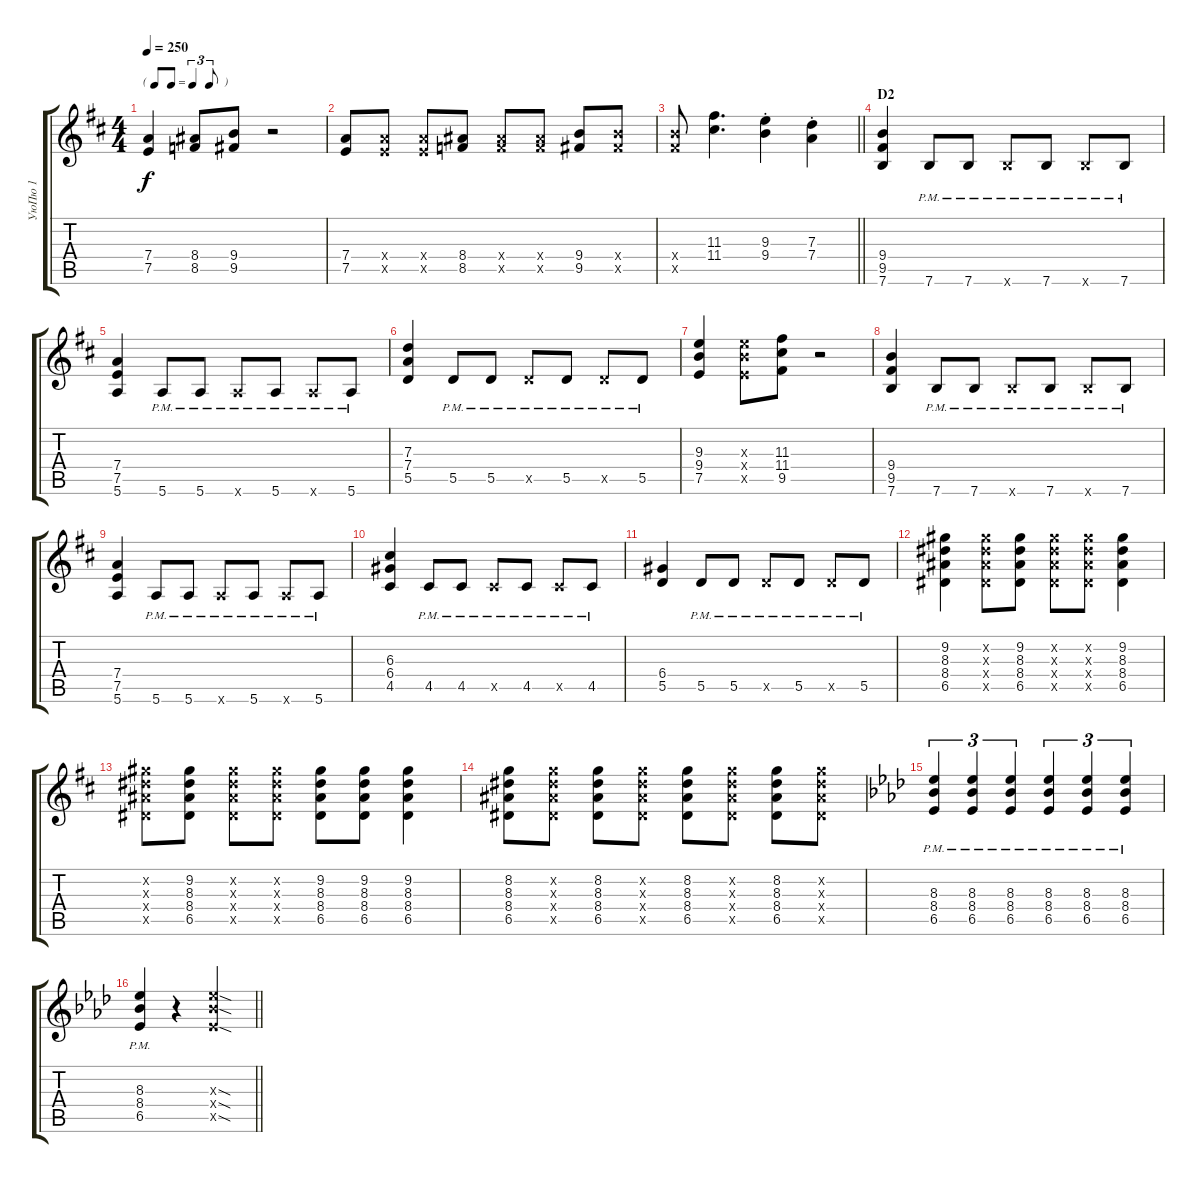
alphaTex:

\track ("УюПю 1" "УюПю 1") {instrument overdrivenguitar}
\staff {score tabs}
\tuning (E4 B3 G3 D3 A2 E2) {hide}
\ts (4 4)
\tf triplet8th
\tempo 250
\clef g2
\ks d
(7.4 7.5).4{dy f} (8.4 8.5).8 (9.4 9.5).8 r.2 |
(7.4 7.5).8 (7.4{x} 7.5{x}).8 (7.4{x} 7.5{x}).8 (8.4 8.5).8 (8.4{x} 8.5{x}).8 (8.4{x} 8.5{x}).8 (9.4 9.5).8 (9.4{x} 9.5{x}).8 |
\barLineRight lightlight
(9.4{x} 9.5{x}).8 (11.3 11.4).4{d} (9.3{st} 9.4{st}).4 (7.3{st} 7.4{st}).4 |
\section ("" "D2")
(9.4 9.5 7.6).4 7.6{pm}.8 7.6{pm}.8 7.6{pm x}.8 7.6{pm}.8 7.6{pm x}.8 7.6{pm}.8 |
(7.4 7.5 5.6).4 5.6{pm}.8 5.6{pm}.8 5.6{pm x}.8 5.6{pm}.8 5.6{pm x}.8 5.6{pm}.8 |
(7.3 7.4 5.5).4 5.5{pm}.8 5.5{pm}.8 5.5{pm x}.8 5.5{pm}.8 5.5{pm x}.8 5.5{pm}.8 |
(9.3 9.4 7.5).4 (9.3{x} 9.4{x} 7.5{x}).8 (11.3 11.4 9.5).8 r.2 |
(9.4 9.5 7.6).4 7.6{pm}.8 7.6{pm}.8 7.6{pm x}.8 7.6{pm}.8 7.6{pm x}.8 7.6{pm}.8 |
(7.4 7.5 5.6).4 5.6{pm}.8 5.6{pm}.8 5.6{pm x}.8 5.6{pm}.8 5.6{pm x}.8 5.6{pm}.8 |
(6.3 6.4 4.5).4 4.5{pm}.8 4.5{pm}.8 4.5{pm x}.8 4.5{pm}.8 4.5{pm x}.8 4.5{pm}.8 |
(6.4 5.5).4 5.5{pm}.8 5.5{pm}.8 5.5{pm x}.8 5.5{pm}.8 5.5{pm x}.8 5.5{pm}.8 |
(9.2 8.3 8.4 6.5).4 (9.2{x} 8.3{x} 8.4{x} 6.5{x}).8 (9.2 8.3 8.4 6.5).8 (9.2{x} 8.3{x} 8.4{x} 6.5{x}).8 (9.2{x} 8.3{x} 8.4{x} 6.5{x}).8 (9.2 8.3 8.4 6.5).4 |
(9.2{x} 8.3{x} 8.4{x} 6.5{x}).8 (9.2 8.3 8.4 6.5).8 (9.2{x} 8.3{x} 8.4{x} 6.5{x}).8 (9.2{x} 8.3{x} 8.4{x} 6.5{x}).8 (9.2 8.3 8.4 6.5).8 (9.2 8.3 8.4 6.5).8 (9.2 8.3 8.4 6.5).4 |
(8.2 8.3 8.4 6.5).8 (8.2{x} 8.3{x} 8.4{x} 6.5{x}).8 (8.2 8.3 8.4 6.5).8 (8.2{x} 8.3{x} 8.4{x} 6.5{x}).8 (8.2 8.3 8.4 6.5).8 (8.2{x} 8.3{x} 8.4{x} 6.5{x}).8 (8.2 8.3 8.4 6.5).8 (8.2{x} 8.3{x} 8.4{x} 6.5{x}).8 |
\ks ab
(8.3{pm} 8.4{pm} 6.5{pm}).4{tu (3 2)} (8.3{pm} 8.4{pm} 6.5{pm}).4{tu (3 2)} (8.3{pm} 8.4{pm} 6.5{pm}).4{tu (3 2)} (8.3{pm} 8.4{pm} 6.5{pm}).4{tu (3 2)} (8.3{pm} 8.4{pm} 6.5{pm}).4{tu (3 2)} (8.3{pm} 8.4{pm} 6.5{pm}).4{tu (3 2)} |
\barLineRight lightlight
(8.3{pm} 8.4{pm} 6.5{pm}).4 r.4 (8.3{sod x} 8.4{sod x} 6.5{sod x}).2
